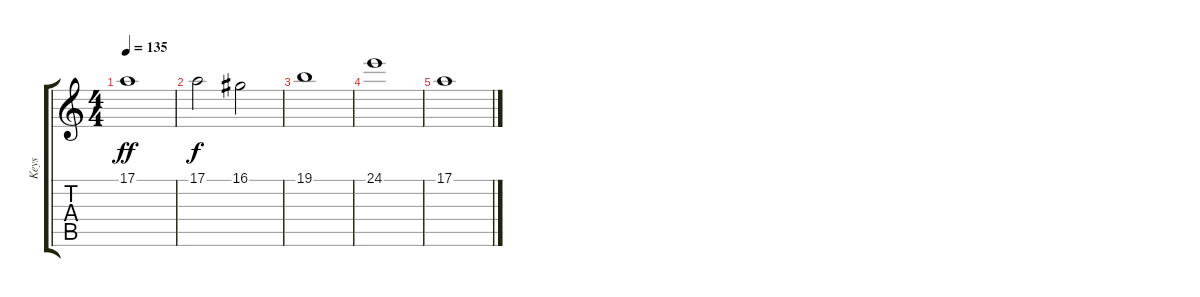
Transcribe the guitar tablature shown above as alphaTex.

\track ("Keys" "Keys") {instrument synthstrings1}
\staff {score tabs}
\tuning (E4 B3 G3 D3 A2 E2) {hide}
\ts (4 4)
\tempo 135
\clef g2
\ks c
17.1.1{dy ff} |
17.1.2{dy f} 16.1.2 |
19.1.1 |
24.1.1 |
17.1.1
